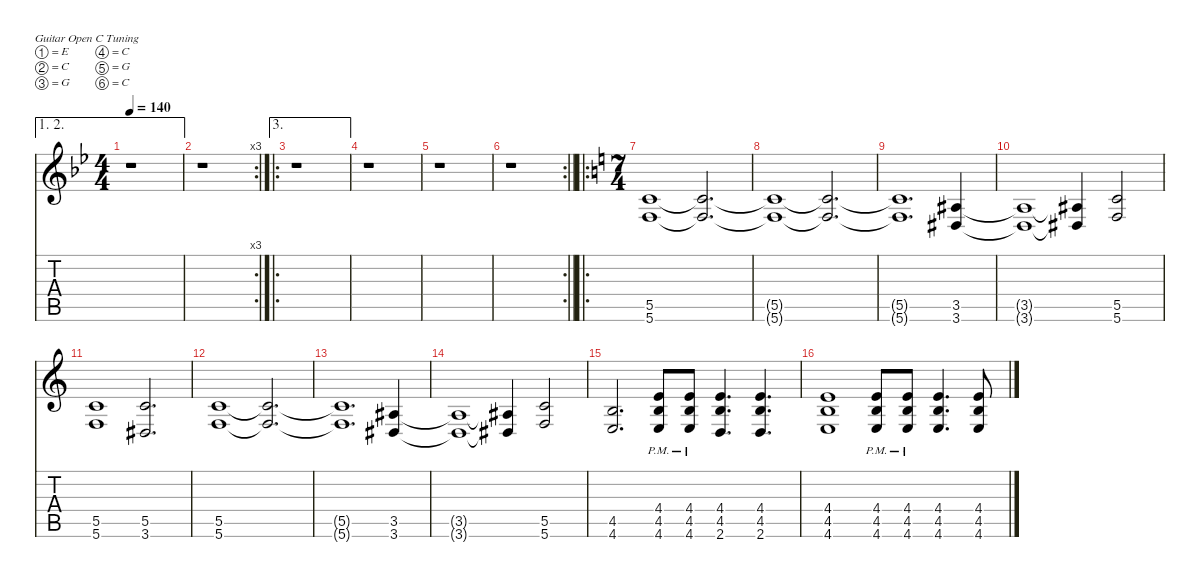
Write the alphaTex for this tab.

\defaultSystemsLayout 4
\hideDynamics
\bracketExtendMode nobrackets
\singleTrackTrackNamePolicy hidden
\multiTrackTrackNamePolicy hidden
\firstSystemTrackNameMode fullname
\firstSystemTrackNameOrientation horizontal
\otherSystemsTrackNameOrientation horizontal
\track ("Guitar 2" "od.guit.") {instrument overdrivenguitar}
\staff {score tabs}
\tuning (E4 C4 G3 C3 G2 C2)
\ae (1 2)
\ts (4 4)
\tempo 140
\clef g2
\ks gminor
r.1{dy f beam Down} |
\rc 3
r.1{beam Down} |
\ae 3
\ro
r.1{beam Down} |
r.1{beam Down} |
r.1{beam Down} |
\rc 2
\barLineRight lightlight
r.1{beam Down} |
\ro
\ts (7 4)
\beaming (8 6 4 4)
\ks aminor
(5.5 5.6).1{beam Up} (5.5{t} 5.6{t}).2{d beam Up} |
(5.5{t} 5.6{t}).1{beam Up} (5.5{t} 5.6{t}).2{d beam Up} |
(5.5{t} 5.6{t}).1{d beam Up} (3.5{acc #} 3.6{acc #}).4{beam Up} |
(3.5{t acc #} 3.6{t acc #}).1{beam Up} (3.5{t acc #} 3.6{t acc #}).4{beam Up} (5.5 5.6).2{beam Up} |
(5.5 5.6).1{beam Up} (5.5 3.6{acc #}).2{d beam Up} |
(5.5 5.6).1{beam Up} (5.5{t} 5.6{t}).2{d beam Up} |
(5.5{t} 5.6{t}).1{d beam Up} (3.5{acc #} 3.6{acc #}).4{beam Up} |
(3.5{t acc #} 3.6{t acc #}).1{beam Up} (3.5{t acc #} 3.6{t acc #}).4{beam Up} (5.5 5.6).2{beam Up} |
(4.5 4.6).2{d beam Up} (4.4 4.5{pm} 4.6{pm}).8{beam Up} (4.4 4.5{pm} 4.6{pm}).8{beam Up} (4.4 4.5 2.6).4{d beam Up} (4.4 4.5 2.6).4{d beam Up} |
(4.4 4.5 4.6).1{beam Up} (4.4 4.5{pm} 4.6{pm}).8{beam Up} (4.4 4.5{pm} 4.6{pm}).8{beam Up} (4.4 4.5 4.6).4{d beam Up} (4.4 4.5 4.6).8{beam Up}
